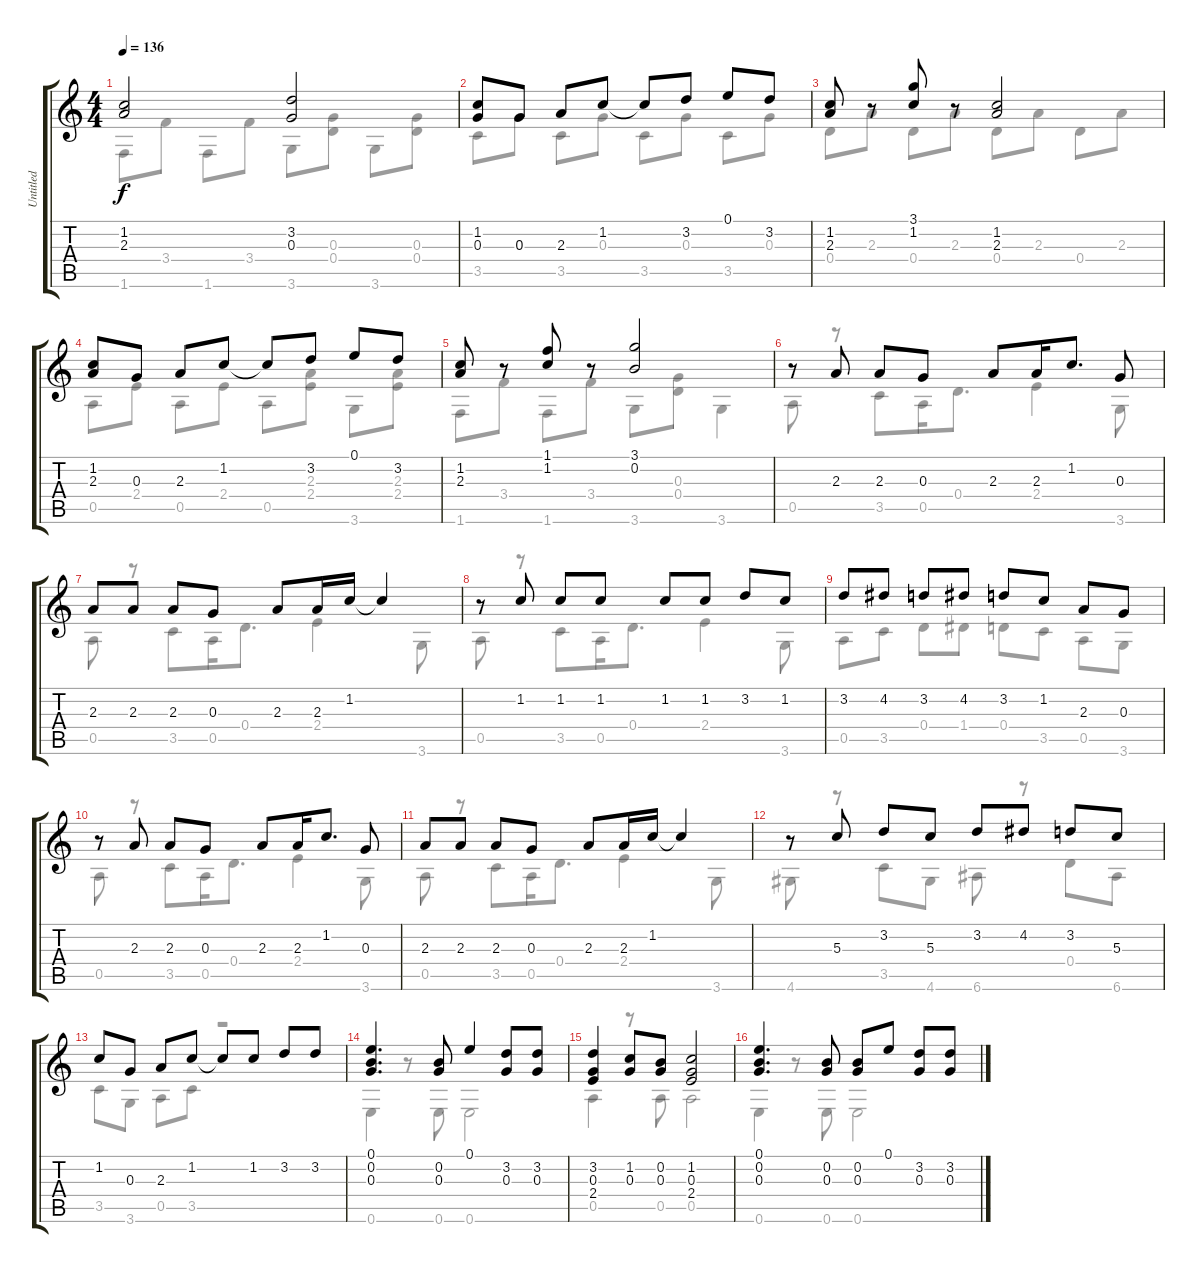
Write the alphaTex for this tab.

\track ("Untitled" "Untitled") {instrument acousticguitarnylon}
\staff {score tabs}
\tuning (E4 B3 G3 D3 A2 E2) {hide}
\voice
\ts (4 4)
\tempo 136
\clef g2
\ks c
(1.2 2.3).2{dy f} (3.2 0.3).2 |
(1.2 0.3).8 0.3.8 2.3.8 1.2.8 1.2{t}.8 3.2.8 0.1.8 3.2.8 |
(1.2 2.3).8 r.8 (3.1 1.2).8 r.8 (1.2 2.3).2 |
(1.2 2.3).8 0.3.8 2.3.8 1.2.8 1.2{t}.8 3.2.8 0.1.8 3.2.8 |
(1.2 2.3).8 r.8 (1.1 1.2).8 r.8 (3.1 0.2).2 |
r.8 2.3.8 2.3.8 0.3.8 2.3.8 2.3.16 1.2.8{d} 0.3.8 |
2.3.8 2.3.8 2.3.8 0.3.8 2.3.8 2.3.16 1.2.16 1.2{t}.4 |
r.8 1.2.8 1.2.8 1.2.8 1.2.8 1.2.8 3.2.8 1.2.8 |
3.2.8 4.2.8 3.2.8 4.2.8 3.2.8 1.2.8 2.3.8 0.3.8 |
r.8 2.3.8 2.3.8 0.3.8 2.3.8 2.3.16 1.2.8{d} 0.3.8 |
2.3.8 2.3.8 2.3.8 0.3.8 2.3.8 2.3.16 1.2.16 1.2{t}.4 |
r.8 5.3.8 3.2.8 5.3.8 3.2.8 4.2.8 3.2.8 5.3.8 |
1.2.8 0.3.8 2.3.8 1.2.8 1.2{t}.8 1.2.8 3.2.8 3.2.8 |
(0.1 0.2 0.3).4{d} (0.2 0.3).8 0.1.4 (3.2 0.3).8 (3.2 0.3).8 |
(3.2 0.3 2.4).4 (1.2 0.3).8 (0.2 0.3).8 (1.2 0.3 2.4).2 |
(0.1 0.2 0.3).4{d} (0.2 0.3).8 (0.2 0.3).8 0.1.8 (3.2 0.3).8 (3.2 0.3).8
\voice
\clef g2
\ottava regular
\simile none
\ks c
1.6.8{dy f} 3.4.8 1.6.8 3.4.8 3.6.8 (0.3 0.4).8 3.6.8 (0.3 0.4).8 |
3.5.8 0.3.8 3.5.8 0.3.8 3.5.8 0.3.8 3.5.8 0.3.8 |
0.4.8 2.3.8 0.4.8 2.3.8 0.4.8 2.3.8 0.4.8 2.3.8 |
0.5.8 2.4.8 0.5.8 2.4.8 0.5.8 (2.3 2.4).8 3.6.8 (2.3 2.4).8 |
1.6.8 3.4.8 1.6.8 3.4.8 3.6.8 (0.3 0.4).8 3.6.4 |
0.5.8 r.8 3.5.8 0.5.16 0.4.8{d} 2.4.4 3.6.8 |
0.5.8 r.8 3.5.8 0.5.16 0.4.8{d} 2.4.4 3.6.8 |
0.5.8 r.8 3.5.8 0.5.16 0.4.8{d} 2.4.4 3.6.8 |
0.5.8 3.5.8 0.4.8 1.4.8 0.4.8 3.5.8 0.5.8 3.6.8 |
0.5.8 r.8 3.5.8 0.5.16 0.4.8{d} 2.4.4 3.6.8 |
0.5.8 r.8 3.5.8 0.5.16 0.4.8{d} 2.4.4 3.6.8 |
4.6.8 r.8 3.5.8 4.6.8 6.6.8 r.8 0.4.8 6.6.8 |
3.5.8 3.6.8 0.5.8 3.5.8 r.2 |
0.6.4 r.8 0.6.8 0.6.2 |
0.5.4 r.8 0.5.8 0.5.2 |
0.6.4 r.8 0.6.8 0.6.2
